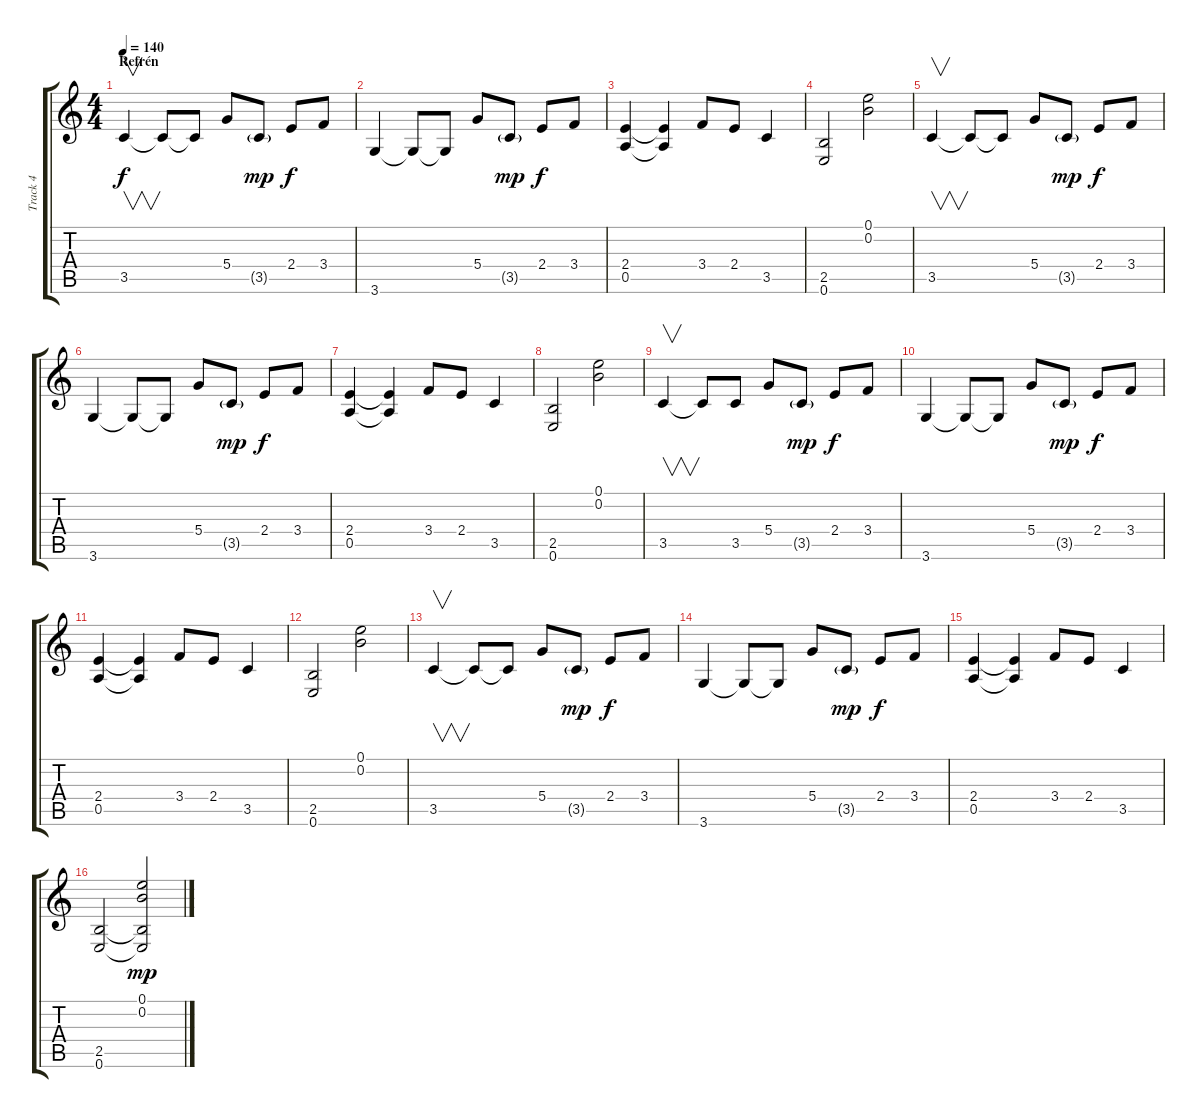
\track ("Track 4" "Track 4") {instrument overdrivenguitar}
\staff {score tabs}
\tuning (E4 B3 G3 D3 A2 E2) {hide}
\ts (4 4)
\section ("" "Refrén")
\tempo 140
\clef g2
\ks c
3.5.4{v dy f volume 13 balance 3} 3.5{t}.8 3.5{t}.8 5.4.8 3.5{g}.8{dy mp} 2.4.8{dy f} 3.4.8 |
3.6.4 3.6{t}.8 3.6{t}.8 5.4.8 3.5{g}.8{dy mp} 2.4.8{dy f} 3.4.8 |
(2.4 0.5).4 (2.4{t} 0.5{t}).4 3.4.8 2.4.8 3.5.4 |
(2.5 0.6).2 (0.1 0.2).2 |
3.5.4{v} 3.5{t}.8 3.5{t}.8 5.4.8 3.5{g}.8{dy mp} 2.4.8{dy f} 3.4.8 |
3.6.4 3.6{t}.8 3.6{t}.8 5.4.8 3.5{g}.8{dy mp} 2.4.8{dy f} 3.4.8 |
(2.4 0.5).4 (2.4{t} 0.5{t}).4 3.4.8 2.4.8 3.5.4 |
(2.5 0.6).2 (0.1 0.2).2 |
3.5.4{v} 3.5{t}.8 3.5.8 5.4.8 3.5{g}.8{dy mp} 2.4.8{dy f} 3.4.8 |
3.6.4 3.6{t}.8 3.6{t}.8 5.4.8 3.5{g}.8{dy mp} 2.4.8{dy f} 3.4.8 |
(2.4 0.5).4 (2.4{t} 0.5{t}).4 3.4.8 2.4.8 3.5.4 |
(2.5 0.6).2 (0.1 0.2).2 |
3.5.4{v} 3.5{t}.8 3.5{t}.8 5.4.8 3.5{g}.8{dy mp} 2.4.8{dy f} 3.4.8 |
3.6.4 3.6{t}.8 3.6{t}.8 5.4.8 3.5{g}.8{dy mp} 2.4.8{dy f} 3.4.8 |
(2.4 0.5).4 (2.4{t} 0.5{t}).4 3.4.8 2.4.8 3.5.4 |
(2.5 0.6).2 (0.1 0.2 2.5{t} 0.6{t}).2{dy mp}
